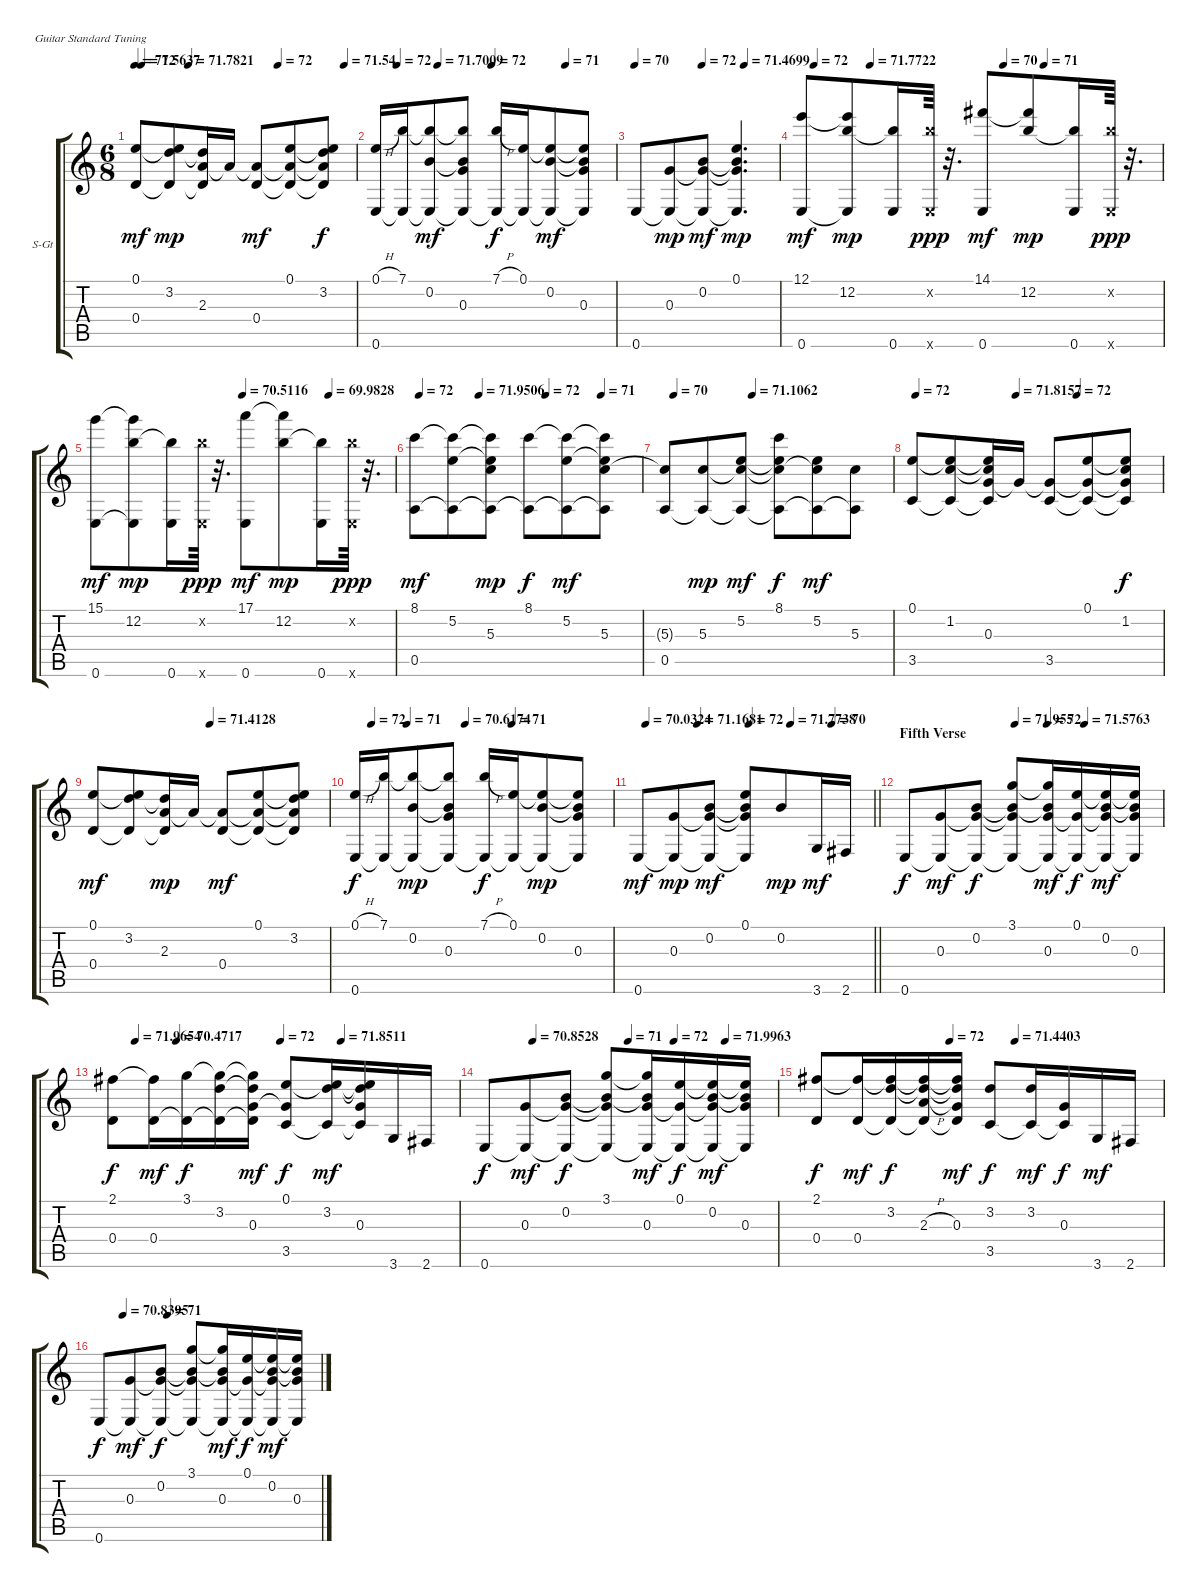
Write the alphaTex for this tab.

\bracketExtendMode groupsimilarinstruments
\firstSystemTrackNameOrientation horizontal
\otherSystemsTrackNameOrientation horizontal
\track ("Acoustic clean 1" "S-Gt") {instrument acousticguitarsteel}
\staff {score tabs}
\tuning (E4 B3 G3 D3 A2 E2)
\ts (6 8)
\tempo
71.5637
\tempo (72 0.03125)
\tempo (71.7821 0.24375)
\tempo (72 0.65)
\tempo (71.54 0.95)
\accidentals auto
\clef g2
\ottava regular
\simile none
\ks c
(0.1 0.4).8{dy mf} (3.2 0.1{t} 0.4{t}).8{dy mp} (2.3 3.2{t} 0.4{t}).16 2.3{t}.16 (2.3{t} 0.4).8{dy mf} (0.1 2.3{t} 0.4{t}).8 (3.2 0.1{t} 2.3{t} 0.4{t}).8{dy f} |
\tempo (72 0.09375)
\tempo (71.7009 0.2625)
\tempo (72 0.4875)
\tempo (71 0.79375)
(0.1{h} 0.6).16 (7.1 0.6{t}).16 (0.2 7.1{t} 0.6{t}).8{dy mf} (0.3 7.1{t} 0.2{t} 0.6{t}).8 (7.1{h} 0.6{t}).16{dy f} (0.1 0.6{t}).16 (0.2 0.1{t} 0.6{t}).8{dy mf} (0.3 0.1{t} 0.2{t} 0.6{t}).8 |
\tempo 70
\tempo (72 0.46875)
\tempo (71.4699 0.7625)
0.6.8 (0.3 0.6{t}).8{dy mp} (0.2 0.6{t} 0.3{t}).8{dy mf} (0.1 0.6{t} 0.2{t} 0.3{t}).4{d dy mp} |
\tempo (72 0.0375)
\tempo (71.7722 0.19375)
\tempo (70 0.5625)
\tempo (71 0.675)
(12.1 0.6).8{dy mf} (12.2 0.6{t} 12.1{t}).8{dy mp} (0.6 12.2{t}).16 (0.6{x} 12.2{x}).64{dy ppp} r.32{d} (14.1 0.6).8{dy mf} (12.2 14.1{t}).8{dy mp} (0.6 12.2{t}).16 (0.6{x} 12.2{x}).64{dy ppp} r.32{d} |
\tempo (70.5116 0.49375)
\tempo (69.9828 0.78125)
(15.1 0.6).8{dy mf} (12.2 0.6{t} 15.1{t}).8{dy mp} (0.6 12.2{t}).16 (0.6{x} 12.2{x}).64{dy ppp} r.32{d} (17.1 0.6).8{dy mf} (12.2 17.1{t}).8{dy mp} (0.6 12.2{t}).16 (0.6{x} 12.2{x}).64{dy ppp} r.32{d} |
\tempo (72 0.025)
\tempo (71.9506 0.2875)
\tempo (72 0.58125)
\tempo (71 0.825)
(8.1 0.5).8{dy mf} (5.2 0.5{t} 8.1{t}).8 (5.3 0.5{t} 8.1{t} 5.2{t}).8{dy mp} (8.1 0.5{t}).8{dy f} (5.2 0.5{t} 8.1{t}).8{dy mf} (5.3 0.5{t} 5.2{t} 8.1{t}).8 |
\tempo (70 0.04375)
\tempo (71.1062 0.3875)
(5.3{t} 0.5).8 (5.3 0.5{t}).8{dy mp} (5.2 0.5{t} 5.3{t}).8{dy mf} (8.1 0.5{t} 5.3{t} 5.2{t}).8{dy f} (5.2 0.5{t} 5.3{t}).8{dy mf} (5.3 0.5{t}).8 |
\tempo (72 0.01875)
\tempo (71.8157 0.41875)
\tempo (72 0.6625)
(0.1 3.5).8 (1.2 0.1{t} 3.5{t}).8 (0.3 0.1{t} 1.2{t} 3.5{t}).16 0.3{t}.16 (0.3{t} 3.5).8 (0.1 0.3{t} 3.5{t}).8 (1.2 0.1{t} 0.3{t} 3.5{t}).8{dy f} |
\tempo (71.4128 0.5)
(0.1 0.4).8{dy mf} (3.2 0.1{t} 0.4{t}).8 (2.3 3.2{t} 0.4{t}).16{dy mp} 2.3{t}.16 (2.3{t} 0.4).8{dy mf} (0.1 2.3{t} 0.4{t}).8 (3.2 0.1{t} 2.3{t} 0.4{t}).8 |
\tempo (72 0.06875)
\tempo (71 0.20625)
\tempo (70.6174 0.43125)
\tempo (71 0.6125)
(0.1{h} 0.6).16{dy f} (7.1 0.6{t}).16 (0.2 7.1{t} 0.6{t}).8{dy mp} (0.3 7.1{t} 0.2{t} 0.6{t}).8 (7.1{h} 0.6{t}).16{dy f} (0.1 0.6{t}).16 (0.2 0.1{t} 0.6{t}).8{dy mp} (0.3 0.1{t} 0.2{t} 0.6{t}).8 |
\tempo (70.0324 0.0375)
\tempo (71.1681 0.25625)
\tempo (72 0.475)
\tempo (71.7738 0.65)
\tempo (70 0.825)
\barLineRight lightlight
0.6.8{dy mf} (0.3 0.6{t}).8{dy mp} (0.2 0.6{t} 0.3{t}).8{dy mf} (0.1 0.6{t} 0.2{t} 0.3{t}).8 0.2.8{dy mp} 3.6.16{dy mf} 2.6.16 |
\section ("" "Fifth Verse")
\tempo (71.955 0.43125)
\tempo (72 0.55625)
\tempo (71.5763 0.7)
0.6.8{dy f} (0.3 0.6{t}).8{dy mf} (0.2 0.6{t} 0.3{t}).8{dy f} (3.1 0.6{t} 0.3{t} 0.2{t}).8 (0.3 0.6{t} 3.1{t} 0.2{t}).16{dy mf} (0.1 0.6{t} 0.3{t}).16{dy f} (0.2 0.6{t} 0.3{t} 0.1{t}).16{dy mf} (0.3 0.6{t} 0.1{t} 0.2{t}).16 |
\tempo (71.9654 0.06875)
\tempo (70.4717 0.1875)
\tempo (72 0.4875)
\tempo (71.8511 0.6625)
(2.1 0.4).8{dy f} (0.4 2.1{t}).16{dy mf} (3.1 0.4{t}).16{dy f} (3.2 0.4{t} 3.1{t}).16 (0.3 0.4{t} 3.1{t} 3.2{t}).16{dy mf} (0.1 3.5 0.3{t}).8{dy f} (3.2 3.5{t} 0.1{t}).16{dy mf} (0.3 3.5{t} 3.2{t} 0.1{t}).16 3.6.16 2.6.16 |
\tempo (70.8528 0.16875)
\tempo (71 0.49375)
\tempo (72 0.65)
\tempo (71.9963 0.825)
0.6.8{dy f} (0.3 0.6{t}).8{dy mf} (0.2 0.6{t} 0.3{t}).8{dy f} (3.1 0.6{t} 0.3{t} 0.2{t}).8 (0.3 0.6{t} 3.1{t} 0.2{t}).16{dy mf} (0.1 0.6{t} 0.3{t}).16{dy f} (0.2 0.6{t} 0.3{t} 0.1{t}).16{dy mf} (0.3 0.6{t} 0.1{t} 0.2{t}).16 |
\tempo (72 0.3875)
\tempo (71.4403 0.575)
(2.1 0.4).8{dy f} (0.4 2.1{t}).16{dy mf} (3.2 0.4{t} 2.1{t}).16{dy f} (2.3{h} 0.4{t} 2.1{t} 3.2{t}).16 (0.3 0.4{t} 2.1{t} 3.2{t}).16{dy mf} (3.2 3.5).8{dy f} (3.5{t} 3.2).16{dy mf} (3.5{t} 0.3).16{dy f} 3.6.16{dy mf} 2.6.16 |
\tempo (70.8395 0.1125)
\tempo (71 0.3125)
0.6.8{dy f} (0.3 0.6{t}).8{dy mf} (0.2 0.6{t} 0.3{t}).8{dy f} (3.1 0.6{t} 0.3{t} 0.2{t}).8 (0.3 0.6{t} 3.1{t} 0.2{t}).16{dy mf} (0.1 0.6{t} 0.3{t}).16{dy f} (0.2 0.6{t} 0.3{t} 0.1{t}).16{dy mf} (0.3 0.6{t} 0.1{t} 0.2{t}).16
